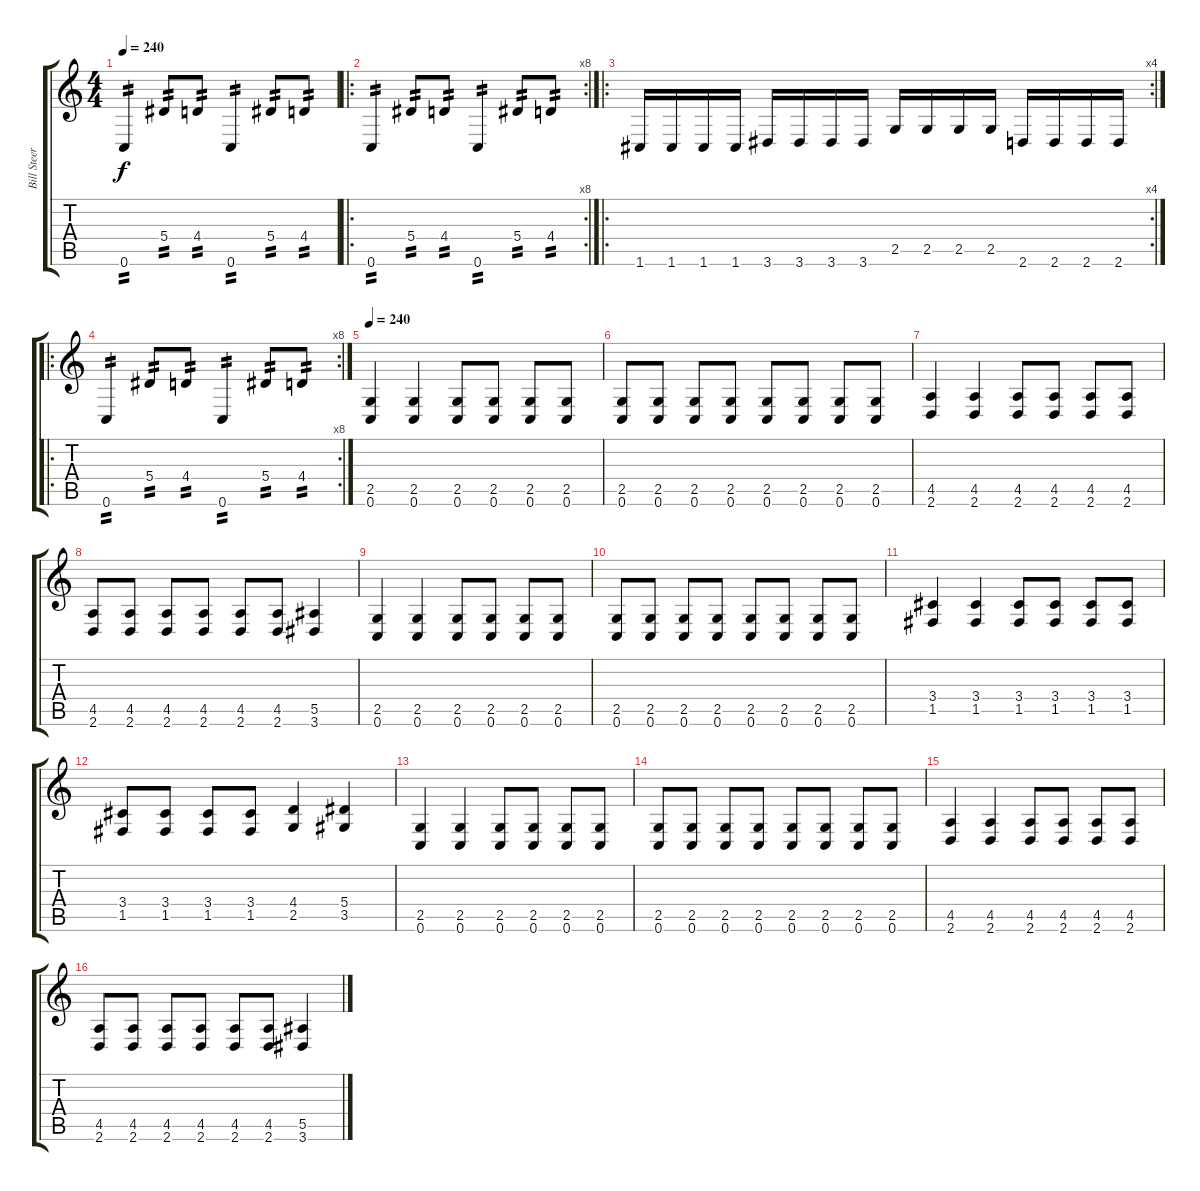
\track ("Bill Steer" "Bill Steer") {instrument overdrivenguitar}
\staff {score tabs}
\tuning (C4 G3 Eb3 Bb2 F2 C2) {hide}
\ts (4 4)
\tempo 240
\clef g2
\ks c
0.6.4{tp 2 dy f} 5.4.8{tp 2} 4.4.8{tp 2} 0.6.4{tp 2} 5.4.8{tp 2} 4.4.8{tp 2} |
\ro
\rc 8
0.6.4{tp 2} 5.4.8{tp 2} 4.4.8{tp 2} 0.6.4{tp 2} 5.4.8{tp 2} 4.4.8{tp 2} |
\ro
\rc 4
1.6.16 1.6.16 1.6.16 1.6.16 3.6.16 3.6.16 3.6.16 3.6.16 2.5.16 2.5.16 2.5.16 2.5.16 2.6.16 2.6.16 2.6.16 2.6.16 |
\ro
\rc 8
0.6.4{tp 2} 5.4.8{tp 2} 4.4.8{tp 2} 0.6.4{tp 2} 5.4.8{tp 2} 4.4.8{tp 2} |
\tempo 240
(2.5 0.6).4 (2.5 0.6).4 (2.5 0.6).8 (2.5 0.6).8 (2.5 0.6).8 (2.5 0.6).8 |
(2.5 0.6).8 (2.5 0.6).8 (2.5 0.6).8 (2.5 0.6).8 (2.5 0.6).8 (2.5 0.6).8 (2.5 0.6).8 (2.5 0.6).8 |
(4.5 2.6).4 (4.5 2.6).4 (4.5 2.6).8 (4.5 2.6).8 (4.5 2.6).8 (4.5 2.6).8 |
(4.5 2.6).8 (4.5 2.6).8 (4.5 2.6).8 (4.5 2.6).8 (4.5 2.6).8 (4.5 2.6).8 (5.5 3.6).4 |
(2.5 0.6).4 (2.5 0.6).4 (2.5 0.6).8 (2.5 0.6).8 (2.5 0.6).8 (2.5 0.6).8 |
(2.5 0.6).8 (2.5 0.6).8 (2.5 0.6).8 (2.5 0.6).8 (2.5 0.6).8 (2.5 0.6).8 (2.5 0.6).8 (2.5 0.6).8 |
(3.4 1.5).4 (3.4 1.5).4 (3.4 1.5).8 (3.4 1.5).8 (3.4 1.5).8 (3.4 1.5).8 |
(3.4 1.5).8 (3.4 1.5).8 (3.4 1.5).8 (3.4 1.5).8 (4.4 2.5).4 (5.4 3.5).4 |
(2.5 0.6).4 (2.5 0.6).4 (2.5 0.6).8 (2.5 0.6).8 (2.5 0.6).8 (2.5 0.6).8 |
(2.5 0.6).8 (2.5 0.6).8 (2.5 0.6).8 (2.5 0.6).8 (2.5 0.6).8 (2.5 0.6).8 (2.5 0.6).8 (2.5 0.6).8 |
(4.5 2.6).4 (4.5 2.6).4 (4.5 2.6).8 (4.5 2.6).8 (4.5 2.6).8 (4.5 2.6).8 |
(4.5 2.6).8 (4.5 2.6).8 (4.5 2.6).8 (4.5 2.6).8 (4.5 2.6).8 (4.5 2.6).8 (5.5 3.6).4
